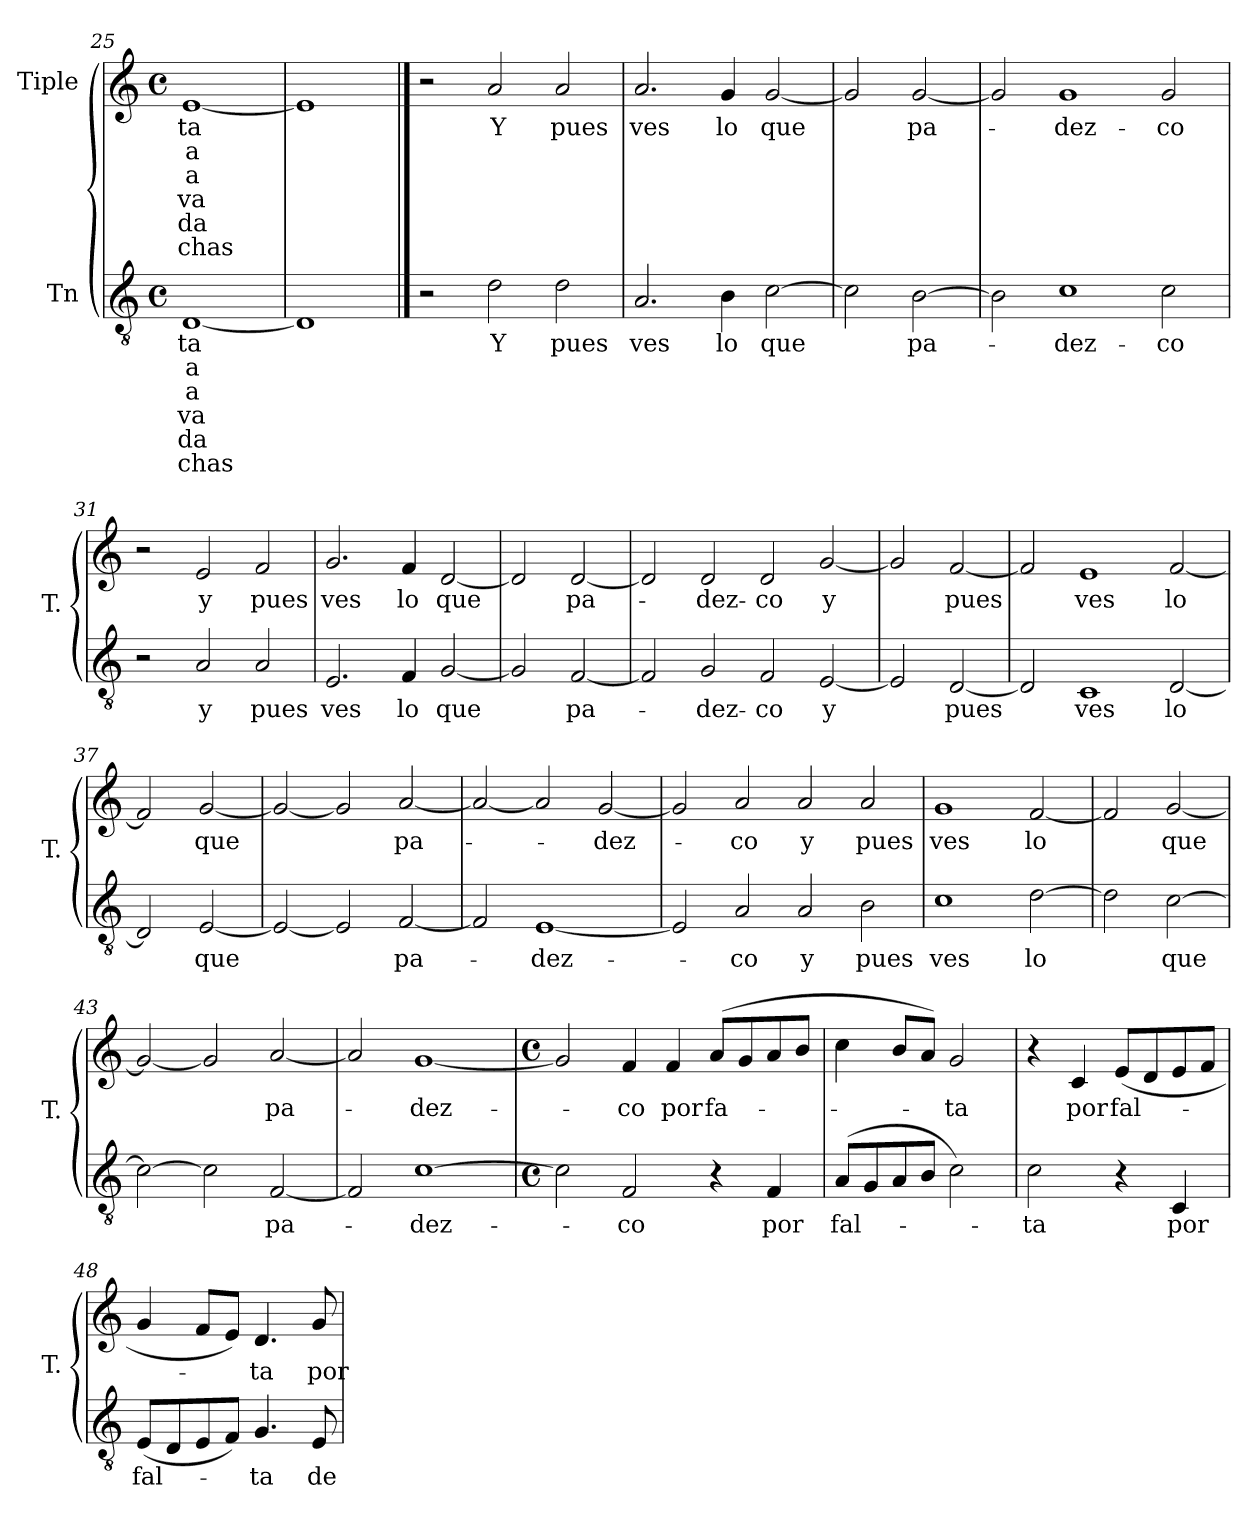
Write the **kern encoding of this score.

**kern	**text	**text	**text	**text	**text	**text	**kern	**text	**text	**text	**text	**text	**text
*part2	*part2	*part2	*part2	*part2	*part2	*part2	*part1	*part1	*part1	*part1	*part1	*part1	*part1
*staff2	*staff2	*staff2	*staff2	*staff2	*staff2	*staff2	*staff1	*staff1	*staff1	*staff1	*staff1	*staff1	*staff1
*I"Tn	*	*	*	*	*	*	*I"Tiple	*	*	*	*	*	*
*I'T.	*	*	*	*	*	*	*I'T.	*	*	*	*	*	*
*clefGv2	*	*	*	*	*	*	*clefG2	*	*	*	*	*	*
*M4/4	*	*	*	*	*	*	*M4/4	*	*	*	*	*	*
*met(c)	*	*	*	*	*	*	*met(c)	*	*	*	*	*	*
=25	=25	=25	=25	=25	=25	=25	=25	=25	=25	=25	=25	=25	=25
[1D	-ta	-a	-a	-va	-da	-chas	[1e	-ta	-a	-a	-va	-da	-chas
=26	=26	=26	=26	=26	=26	=26	=26	=26	=26	=26	=26	=26	=26
1D]	.	.	.	.	.	.	1e]	.	.	.	.	.	.
!!LO:LB:g=z
==27	==27	==27	==27	==27	==27	==27	==27	==27	==27	==27	==27	==27	==27
2r	.	.	.	.	.	.	2r	.	.	.	.	.	.
2d	Y	.	.	.	.	.	2a	Y	.	.	.	.	.
2d	pues	.	.	.	.	.	2a	pues	.	.	.	.	.
=28	=28	=28	=28	=28	=28	=28	=28	=28	=28	=28	=28	=28	=28
2.A	ves	.	.	.	.	.	2.a	ves	.	.	.	.	.
4B	lo	.	.	.	.	.	4g	lo	.	.	.	.	.
[2c	que	.	.	.	.	.	[2g	que	.	.	.	.	.
=29	=29	=29	=29	=29	=29	=29	=29	=29	=29	=29	=29	=29	=29
2c]	.	.	.	.	.	.	2g]	.	.	.	.	.	.
[2B	pa-	.	.	.	.	.	[2g	pa-	.	.	.	.	.
=30	=30	=30	=30	=30	=30	=30	=30	=30	=30	=30	=30	=30	=30
2B]	.	.	.	.	.	.	2g]	.	.	.	.	.	.
1c	-dez-	.	.	.	.	.	1g	-dez-	.	.	.	.	.
2c	-co	.	.	.	.	.	2g	-co	.	.	.	.	.
=31	=31	=31	=31	=31	=31	=31	=31	=31	=31	=31	=31	=31	=31
2r	.	.	.	.	.	.	2r	.	.	.	.	.	.
2A	y	.	.	.	.	.	2e	y	.	.	.	.	.
2A	pues	.	.	.	.	.	2f	pues	.	.	.	.	.
=32	=32	=32	=32	=32	=32	=32	=32	=32	=32	=32	=32	=32	=32
2.E	ves	.	.	.	.	.	2.g	ves	.	.	.	.	.
4F	lo	.	.	.	.	.	4f	lo	.	.	.	.	.
[2G	que	.	.	.	.	.	[2d	que	.	.	.	.	.
=33	=33	=33	=33	=33	=33	=33	=33	=33	=33	=33	=33	=33	=33
2G]	.	.	.	.	.	.	2d]	.	.	.	.	.	.
[2F	pa-	.	.	.	.	.	[2d	pa-	.	.	.	.	.
=34	=34	=34	=34	=34	=34	=34	=34	=34	=34	=34	=34	=34	=34
2F]	.	.	.	.	.	.	2d]	.	.	.	.	.	.
2G	-dez-	.	.	.	.	.	2d	-dez-	.	.	.	.	.
2F	-co	.	.	.	.	.	2d	-co	.	.	.	.	.
[2E	y	.	.	.	.	.	[2g	y	.	.	.	.	.
=35	=35	=35	=35	=35	=35	=35	=35	=35	=35	=35	=35	=35	=35
2E]	.	.	.	.	.	.	2g]	.	.	.	.	.	.
[2D	pues	.	.	.	.	.	[2f	pues	.	.	.	.	.
=36	=36	=36	=36	=36	=36	=36	=36	=36	=36	=36	=36	=36	=36
2D]	.	.	.	.	.	.	2f]	.	.	.	.	.	.
1C	ves	.	.	.	.	.	1e	ves	.	.	.	.	.
[2D	lo	.	.	.	.	.	[2f	lo	.	.	.	.	.
=37	=37	=37	=37	=37	=37	=37	=37	=37	=37	=37	=37	=37	=37
2D]	.	.	.	.	.	.	2f]	.	.	.	.	.	.
[2E	que	.	.	.	.	.	[2g	que	.	.	.	.	.
=38	=38	=38	=38	=38	=38	=38	=38	=38	=38	=38	=38	=38	=38
2E_	.	.	.	.	.	.	2g_	.	.	.	.	.	.
2E]	.	.	.	.	.	.	2g]	.	.	.	.	.	.
[2F	pa-	.	.	.	.	.	[2a	pa-	.	.	.	.	.
=39	=39	=39	=39	=39	=39	=39	=39	=39	=39	=39	=39	=39	=39
2F]	.	.	.	.	.	.	2a_	.	.	.	.	.	.
[1E	-dez-	.	.	.	.	.	2a]	.	.	.	.	.	.
.	.	.	.	.	.	.	[2g	-dez-	.	.	.	.	.
=40	=40	=40	=40	=40	=40	=40	=40	=40	=40	=40	=40	=40	=40
2E]	.	.	.	.	.	.	2g]	.	.	.	.	.	.
2A	-co	.	.	.	.	.	2a	-co	.	.	.	.	.
2A	y	.	.	.	.	.	2a	y	.	.	.	.	.
2B	pues	.	.	.	.	.	2a	pues	.	.	.	.	.
=41	=41	=41	=41	=41	=41	=41	=41	=41	=41	=41	=41	=41	=41
1c	ves	.	.	.	.	.	1g	ves	.	.	.	.	.
[2d	lo	.	.	.	.	.	[2f	lo	.	.	.	.	.
=42	=42	=42	=42	=42	=42	=42	=42	=42	=42	=42	=42	=42	=42
2d]	.	.	.	.	.	.	2f]	.	.	.	.	.	.
[2c	que	.	.	.	.	.	[2g	que	.	.	.	.	.
=43	=43	=43	=43	=43	=43	=43	=43	=43	=43	=43	=43	=43	=43
2c_	.	.	.	.	.	.	2g_	.	.	.	.	.	.
2c]	.	.	.	.	.	.	2g]	.	.	.	.	.	.
[2F	pa-	.	.	.	.	.	[2a	pa-	.	.	.	.	.
=44	=44	=44	=44	=44	=44	=44	=44	=44	=44	=44	=44	=44	=44
2F]	.	.	.	.	.	.	2a]	.	.	.	.	.	.
[1c	-dez-	.	.	.	.	.	[1g	-dez-	.	.	.	.	.
=45	=45	=45	=45	=45	=45	=45	=45	=45	=45	=45	=45	=45	=45
*M4/4	*	*	*	*	*	*	*M4/4	*	*	*	*	*	*
*met(c)	*	*	*	*	*	*	*met(c)	*	*	*	*	*	*
2c]	.	.	.	.	.	.	2g]	.	.	.	.	.	.
2F	-co	.	.	.	.	.	4f	-co	.	.	.	.	.
.	.	.	.	.	.	.	4f	por	.	.	.	.	.
4r	.	.	.	.	.	.	(8aL	fa-	.	.	.	.	.
.	.	.	.	.	.	.	8g	.	.	.	.	.	.
4F	por	.	.	.	.	.	8a	.	.	.	.	.	.
.	.	.	.	.	.	.	8bJ	.	.	.	.	.	.
=46	=46	=46	=46	=46	=46	=46	=46	=46	=46	=46	=46	=46	=46
(8AL	fal-	.	.	.	.	.	4cc	.	.	.	.	.	.
8G	.	.	.	.	.	.	.	.	.	.	.	.	.
8A	.	.	.	.	.	.	8bL	.	.	.	.	.	.
8BJ	.	.	.	.	.	.	8aJ)	.	.	.	.	.	.
2c)	.	.	.	.	.	.	2g	-ta	.	.	.	.	.
=47	=47	=47	=47	=47	=47	=47	=47	=47	=47	=47	=47	=47	=47
2c	-ta	.	.	.	.	.	4r	.	.	.	.	.	.
.	.	.	.	.	.	.	4c	por	.	.	.	.	.
4r	.	.	.	.	.	.	(8eL	fal-	.	.	.	.	.
.	.	.	.	.	.	.	8d	.	.	.	.	.	.
4C	por	.	.	.	.	.	8e	.	.	.	.	.	.
.	.	.	.	.	.	.	8fJ	.	.	.	.	.	.
=48	=48	=48	=48	=48	=48	=48	=48	=48	=48	=48	=48	=48	=48
(8EL	fal-	.	.	.	.	.	4g	.	.	.	.	.	.
8D	.	.	.	.	.	.	.	.	.	.	.	.	.
8E	.	.	.	.	.	.	8fL	.	.	.	.	.	.
8FJ)	.	.	.	.	.	.	8eJ)	.	.	.	.	.	.
4.G	-ta	.	.	.	.	.	4.d	-ta	.	.	.	.	.
8E	de	.	.	.	.	.	8g	por	.	.	.	.	.
=	=	=	=	=	=	=	=	=	=	=	=	=	=
*-	*-	*-	*-	*-	*-	*-	*-	*-	*-	*-	*-	*-	*-
